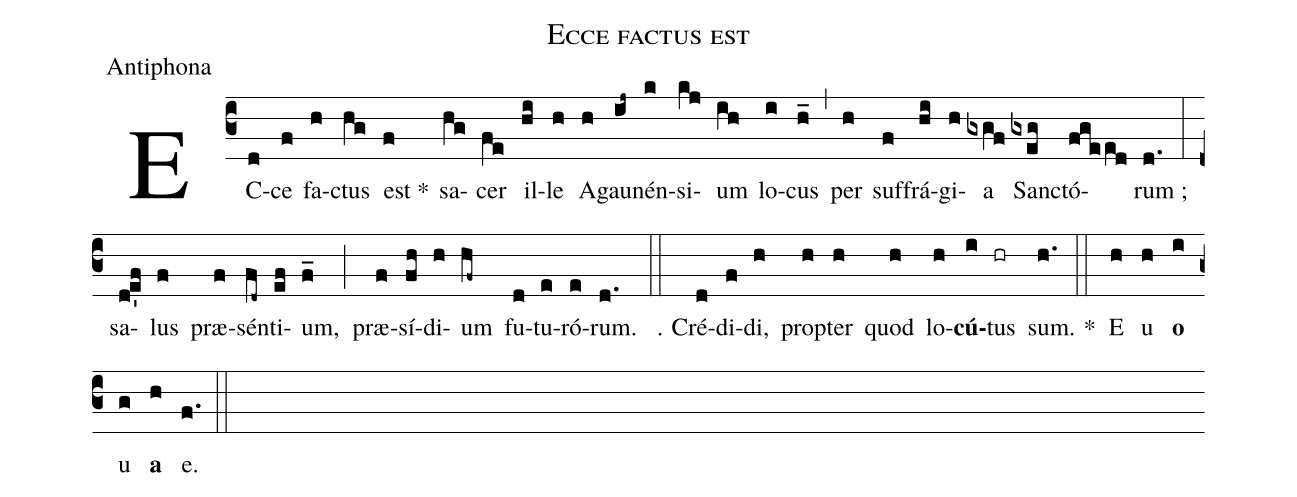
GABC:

name:Ecce factus est;
office-part:Antiphona;
%%
(c3) EC(d)ce(f) fa(h)ctus(hg) est *(f) sa(hg)cer(fe) il(hi)le(h) A(h)gau(ij~)nén(k)si(kj)um(ih) lo(i)cus(h_) (,)
per(h) suf(f)frá(hi)gi(h)a(gxgf) San(gxeg)ctó(fgeed)rum ;(d.) (:)
sa(d!e'f)lus(f) præ(f)sén(fd~)ti(ef)um,(f_) (;)
præ(f)sí(fh)di(h)um(hf~) fu(d)tu(e)ró(e)rum.(d.) (::)

℣. Cré(d)di(f)di,(h) pro(h)pter(h) quod(h) lo(h)<b>cú</b>(i)tus(hr) sum. *(h.) (::)

E(h) u(h) <b>o</b>(i) u(g) <b>a</b>(h) e.(f.) (::)
